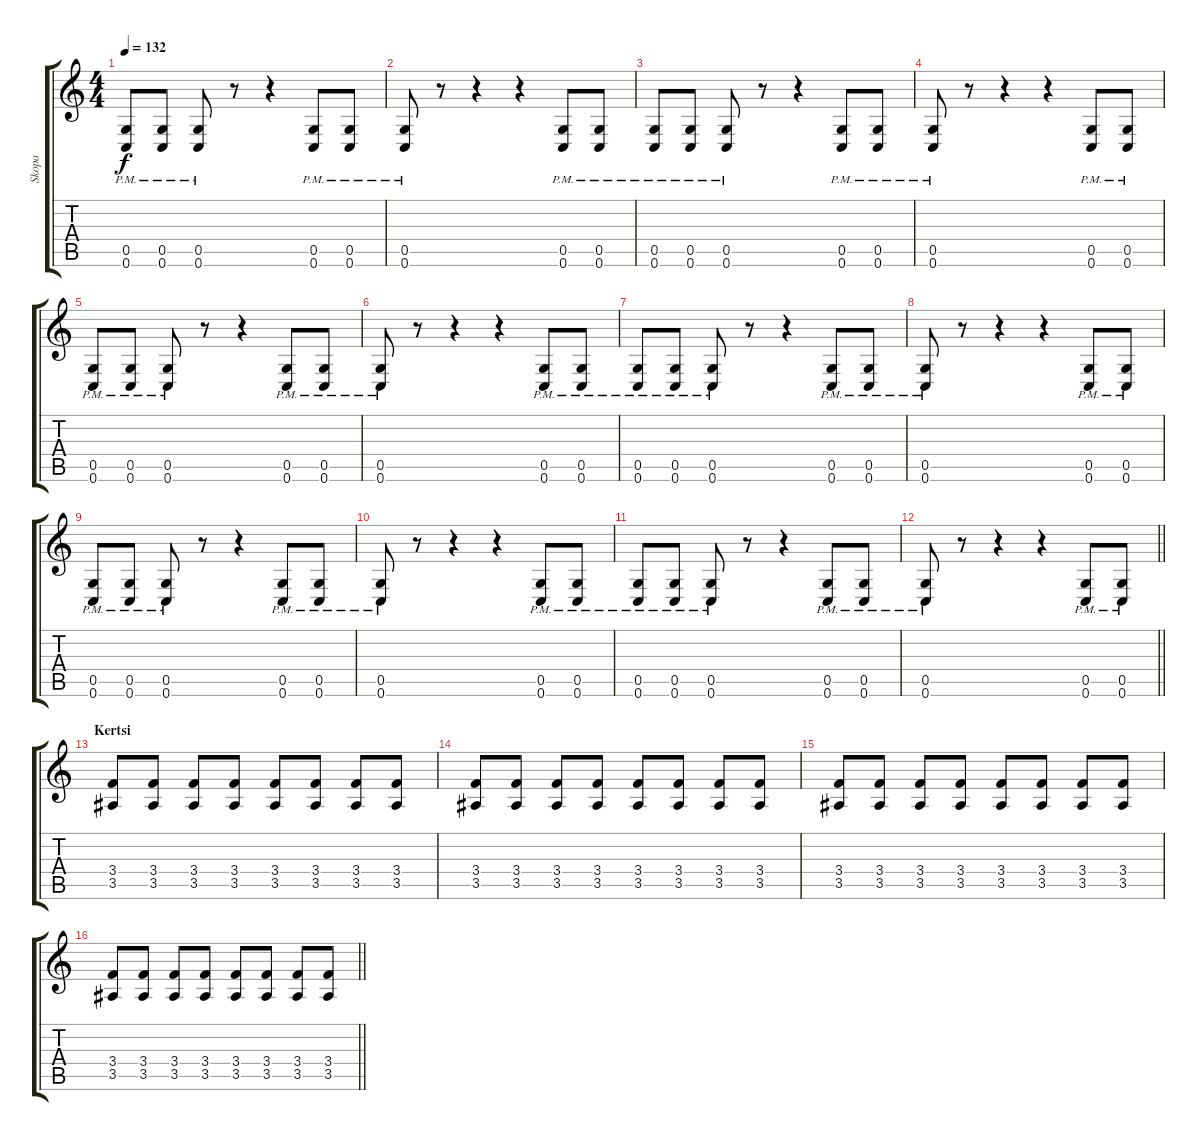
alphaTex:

\track ("Skopa" "Skopa") {instrument acousticguitarsteel}
\staff {score tabs}
\tuning (E4 B3 G3 D3 G2 C2) {hide}
\ts (4 4)
\tempo 132
\clef g2
\ks c
(0.5{pm} 0.6{pm}).8{dy f} (0.5{pm} 0.6{pm}).8 (0.5{pm} 0.6{pm}).8 r.8 r.4 (0.5{pm} 0.6{pm}).8 (0.5{pm} 0.6{pm}).8 |
(0.5{pm} 0.6{pm}).8 r.8 r.4 r.4 (0.5{pm} 0.6{pm}).8 (0.5{pm} 0.6{pm}).8 |
(0.5{pm} 0.6{pm}).8 (0.5{pm} 0.6{pm}).8 (0.5{pm} 0.6{pm}).8 r.8 r.4 (0.5{pm} 0.6{pm}).8 (0.5{pm} 0.6{pm}).8 |
(0.5{pm} 0.6{pm}).8 r.8 r.4 r.4 (0.5{pm} 0.6{pm}).8 (0.5{pm} 0.6{pm}).8 |
(0.5{pm} 0.6{pm}).8 (0.5{pm} 0.6{pm}).8 (0.5{pm} 0.6{pm}).8 r.8 r.4 (0.5{pm} 0.6{pm}).8 (0.5{pm} 0.6{pm}).8 |
(0.5{pm} 0.6{pm}).8 r.8 r.4 r.4 (0.5{pm} 0.6{pm}).8 (0.5{pm} 0.6{pm}).8 |
(0.5{pm} 0.6{pm}).8 (0.5{pm} 0.6{pm}).8 (0.5{pm} 0.6{pm}).8 r.8 r.4 (0.5{pm} 0.6{pm}).8 (0.5{pm} 0.6{pm}).8 |
(0.5{pm} 0.6{pm}).8 r.8 r.4 r.4 (0.5{pm} 0.6{pm}).8 (0.5{pm} 0.6{pm}).8 |
(0.5{pm} 0.6{pm}).8 (0.5{pm} 0.6{pm}).8 (0.5{pm} 0.6{pm}).8 r.8 r.4 (0.5{pm} 0.6{pm}).8 (0.5{pm} 0.6{pm}).8 |
(0.5{pm} 0.6{pm}).8 r.8 r.4 r.4 (0.5{pm} 0.6{pm}).8 (0.5{pm} 0.6{pm}).8 |
(0.5{pm} 0.6{pm}).8 (0.5{pm} 0.6{pm}).8 (0.5{pm} 0.6{pm}).8 r.8 r.4 (0.5{pm} 0.6{pm}).8 (0.5{pm} 0.6{pm}).8 |
\barLineRight lightlight
(0.5{pm} 0.6{pm}).8 r.8 r.4 r.4 (0.5{pm} 0.6{pm}).8 (0.5{pm} 0.6{pm}).8 |
\section ("" "Kertsi")
(3.4 3.5).8 (3.4 3.5).8 (3.4 3.5).8 (3.4 3.5).8 (3.4 3.5).8 (3.4 3.5).8 (3.4 3.5).8 (3.4 3.5).8 |
(3.4 3.5).8 (3.4 3.5).8 (3.4 3.5).8 (3.4 3.5).8 (3.4 3.5).8 (3.4 3.5).8 (3.4 3.5).8 (3.4 3.5).8 |
(3.4 3.5).8 (3.4 3.5).8 (3.4 3.5).8 (3.4 3.5).8 (3.4 3.5).8 (3.4 3.5).8 (3.4 3.5).8 (3.4 3.5).8 |
\barLineRight lightlight
(3.4 3.5).8 (3.4 3.5).8 (3.4 3.5).8 (3.4 3.5).8 (3.4 3.5).8 (3.4 3.5).8 (3.4 3.5).8 (3.4 3.5).8
